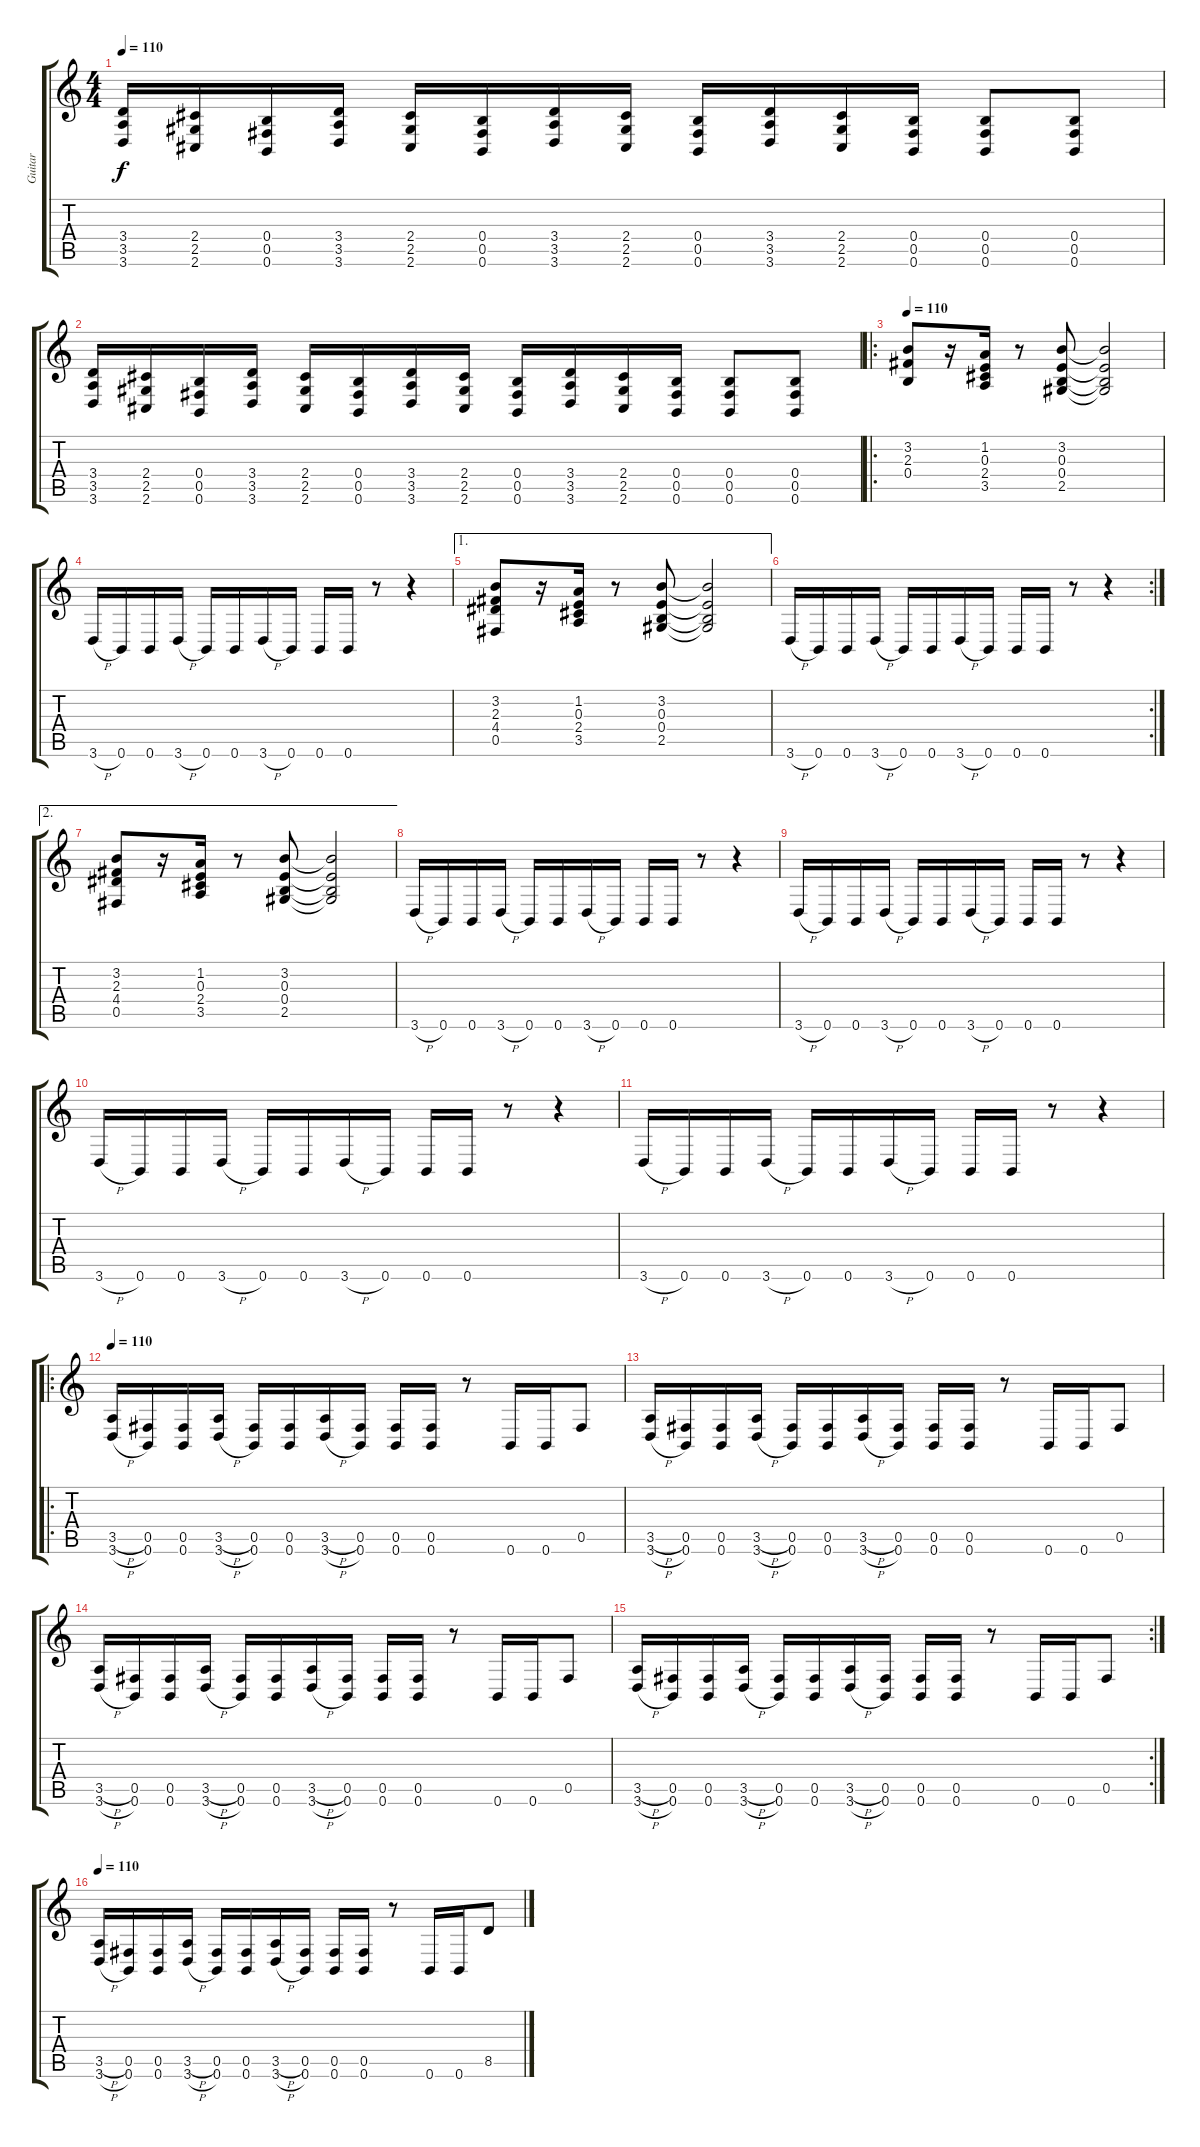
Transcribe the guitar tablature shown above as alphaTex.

\track ("Guitar" "Guitar") {instrument distortionguitar}
\staff {score tabs}
\tuning (Db4 Ab3 E3 B2 Gb2 B1) {hide}
\ts (4 4)
\tempo 110
\clef g2
\ks c
(3.4 3.5 3.6).16{dy f} (2.4 2.5 2.6).16 (0.4 0.5 0.6).16 (3.4 3.5 3.6).16 (2.4 2.5 2.6).16 (0.4 0.5 0.6).16 (3.4 3.5 3.6).16 (2.4 2.5 2.6).16 (0.4 0.5 0.6).16 (3.4 3.5 3.6).16 (2.4 2.5 2.6).16 (0.4 0.5 0.6).16 (0.4 0.5 0.6).8 (0.4 0.5 0.6).8 |
(3.4 3.5 3.6).16 (2.4 2.5 2.6).16 (0.4 0.5 0.6).16 (3.4 3.5 3.6).16 (2.4 2.5 2.6).16 (0.4 0.5 0.6).16 (3.4 3.5 3.6).16 (2.4 2.5 2.6).16 (0.4 0.5 0.6).16 (3.4 3.5 3.6).16 (2.4 2.5 2.6).16 (0.4 0.5 0.6).16 (0.4 0.5 0.6).8 (0.4 0.5 0.6).8 |
\ro
\tempo 110
(3.2 2.3 0.4).8 r.16 (1.2 0.3 2.4 3.5).16 r.8 (3.2 0.3 0.4 2.5).8 (3.2{t} 0.3{t} 0.4{t} 2.5{t}).2 |
3.6{h}.16 0.6.16 0.6.16 3.6{h}.16 0.6.16 0.6.16 3.6{h}.16 0.6.16 0.6.16 0.6.16 r.8 r.4 |
\ae 1
(3.2 2.3 4.4 0.5).8 r.16 (1.2 0.3 2.4 3.5).16 r.8 (3.2 0.3 0.4 2.5).8 (3.2{t} 0.3{t} 0.4{t} 2.5{t}).2 |
\rc 2
3.6{h}.16 0.6.16 0.6.16 3.6{h}.16 0.6.16 0.6.16 3.6{h}.16 0.6.16 0.6.16 0.6.16 r.8 r.4 |
\ae 2
(3.2 2.3 4.4 0.5).8 r.16 (1.2 0.3 2.4 3.5).16 r.8 (3.2 0.3 0.4 2.5).8 (3.2{t} 0.3{t} 0.4{t} 2.5{t}).2 |
3.6{h}.16 0.6.16 0.6.16 3.6{h}.16 0.6.16 0.6.16 3.6{h}.16 0.6.16 0.6.16 0.6.16 r.8 r.4 |
3.6{h}.16 0.6.16 0.6.16 3.6{h}.16 0.6.16 0.6.16 3.6{h}.16 0.6.16 0.6.16 0.6.16 r.8 r.4 |
3.6{h}.16 0.6.16 0.6.16 3.6{h}.16 0.6.16 0.6.16 3.6{h}.16 0.6.16 0.6.16 0.6.16 r.8 r.4 |
3.6{h}.16 0.6.16 0.6.16 3.6{h}.16 0.6.16 0.6.16 3.6{h}.16 0.6.16 0.6.16 0.6.16 r.8 r.4 |
\ro
\tempo 110
(3.5{h} 3.6{h}).16 (0.5 0.6).16 (0.5 0.6).16 (3.5{h} 3.6{h}).16 (0.5 0.6).16 (0.5 0.6).16 (3.5{h} 3.6{h}).16 (0.5 0.6).16 (0.5 0.6).16 (0.5 0.6).16 r.8 0.6.16 0.6.16 0.5.8 |
(3.5{h} 3.6{h}).16 (0.5 0.6).16 (0.5 0.6).16 (3.5{h} 3.6{h}).16 (0.5 0.6).16 (0.5 0.6).16 (3.5{h} 3.6{h}).16 (0.5 0.6).16 (0.5 0.6).16 (0.5 0.6).16 r.8 0.6.16 0.6.16 0.5.8 |
(3.5{h} 3.6{h}).16 (0.5 0.6).16 (0.5 0.6).16 (3.5{h} 3.6{h}).16 (0.5 0.6).16 (0.5 0.6).16 (3.5{h} 3.6{h}).16 (0.5 0.6).16 (0.5 0.6).16 (0.5 0.6).16 r.8 0.6.16 0.6.16 0.5.8 |
\rc 2
(3.5{h} 3.6{h}).16 (0.5 0.6).16 (0.5 0.6).16 (3.5{h} 3.6{h}).16 (0.5 0.6).16 (0.5 0.6).16 (3.5{h} 3.6{h}).16 (0.5 0.6).16 (0.5 0.6).16 (0.5 0.6).16 r.8 0.6.16 0.6.16 0.5.8 |
\tempo 110
(3.5{h} 3.6{h}).16 (0.5 0.6).16 (0.5 0.6).16 (3.5{h} 3.6{h}).16 (0.5 0.6).16 (0.5 0.6).16 (3.5{h} 3.6{h}).16 (0.5 0.6).16 (0.5 0.6).16 (0.5 0.6).16 r.8 0.6.16 0.6.16 8.5.8
